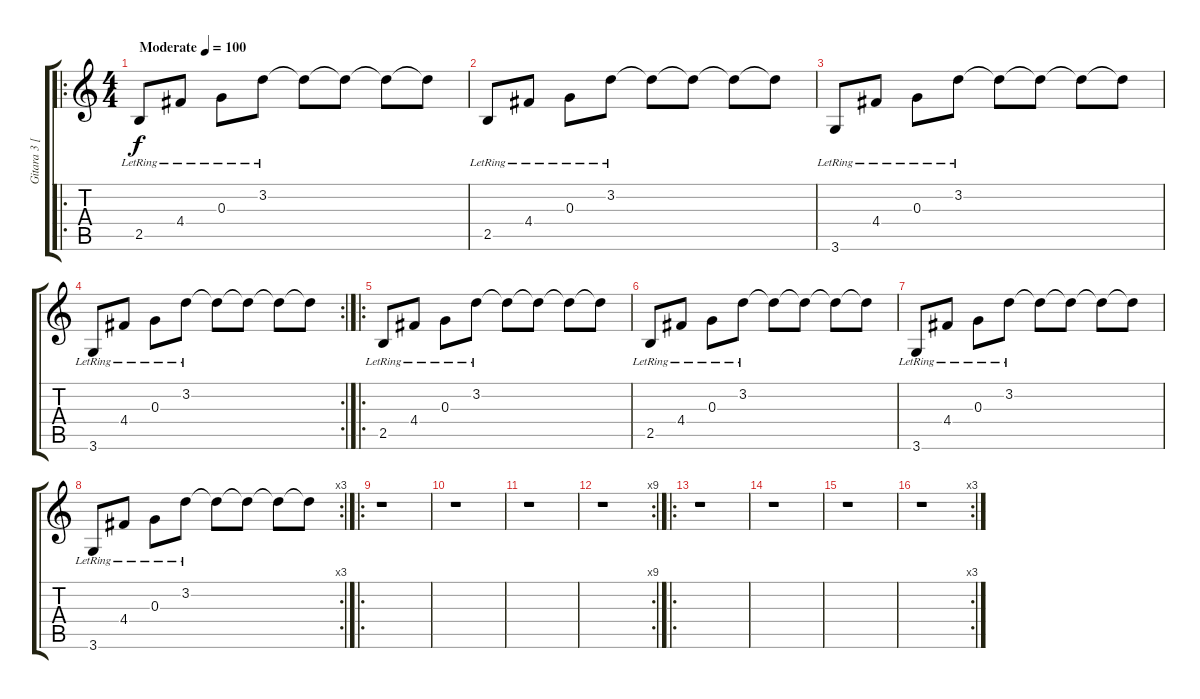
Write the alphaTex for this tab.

\track ("Gitara 3 [czysta]" "Gitara 3 [") {instrument acousticguitarnylon}
\staff {score tabs}
\tuning (E4 B3 G3 D3 A2 E2) {hide}
\ro
\ts (4 4)
\tempo (100 "Moderate")
\clef g2
\ks c
2.5{lr}.8{dy f instrument acousticguitarnylon} 4.4{lr}.8 0.3{lr}.8 3.2{lr}.8 3.2{t}.8 3.2{t}.8 3.2{t}.8 3.2{t}.8 |
2.5{lr}.8 4.4{lr}.8 0.3{lr}.8 3.2{lr}.8 3.2{t}.8 3.2{t}.8 3.2{t}.8 3.2{t}.8 |
3.6{lr}.8 4.4{lr}.8 0.3{lr}.8 3.2{lr}.8 3.2{t}.8 3.2{t}.8 3.2{t}.8 3.2{t}.8 |
\rc 2
3.6{lr}.8 4.4{lr}.8 0.3{lr}.8 3.2{lr}.8 3.2{t}.8 3.2{t}.8 3.2{t}.8 3.2{t}.8 |
\ro
2.5{lr}.8 4.4{lr}.8 0.3{lr}.8 3.2{lr}.8 3.2{t}.8 3.2{t}.8 3.2{t}.8 3.2{t}.8 |
2.5{lr}.8 4.4{lr}.8 0.3{lr}.8 3.2{lr}.8 3.2{t}.8 3.2{t}.8 3.2{t}.8 3.2{t}.8 |
3.6{lr}.8 4.4{lr}.8 0.3{lr}.8 3.2{lr}.8 3.2{t}.8 3.2{t}.8 3.2{t}.8 3.2{t}.8 |
\rc 3
3.6{lr}.8 4.4{lr}.8 0.3{lr}.8 3.2{lr}.8 3.2{t}.8 3.2{t}.8 3.2{t}.8 3.2{t}.8 |
\ro
r.1 |
r.1 |
r.1 |
\rc 9
r.1 |
\ro
r.1 |
r.1 |
r.1 |
\rc 3
r.1
